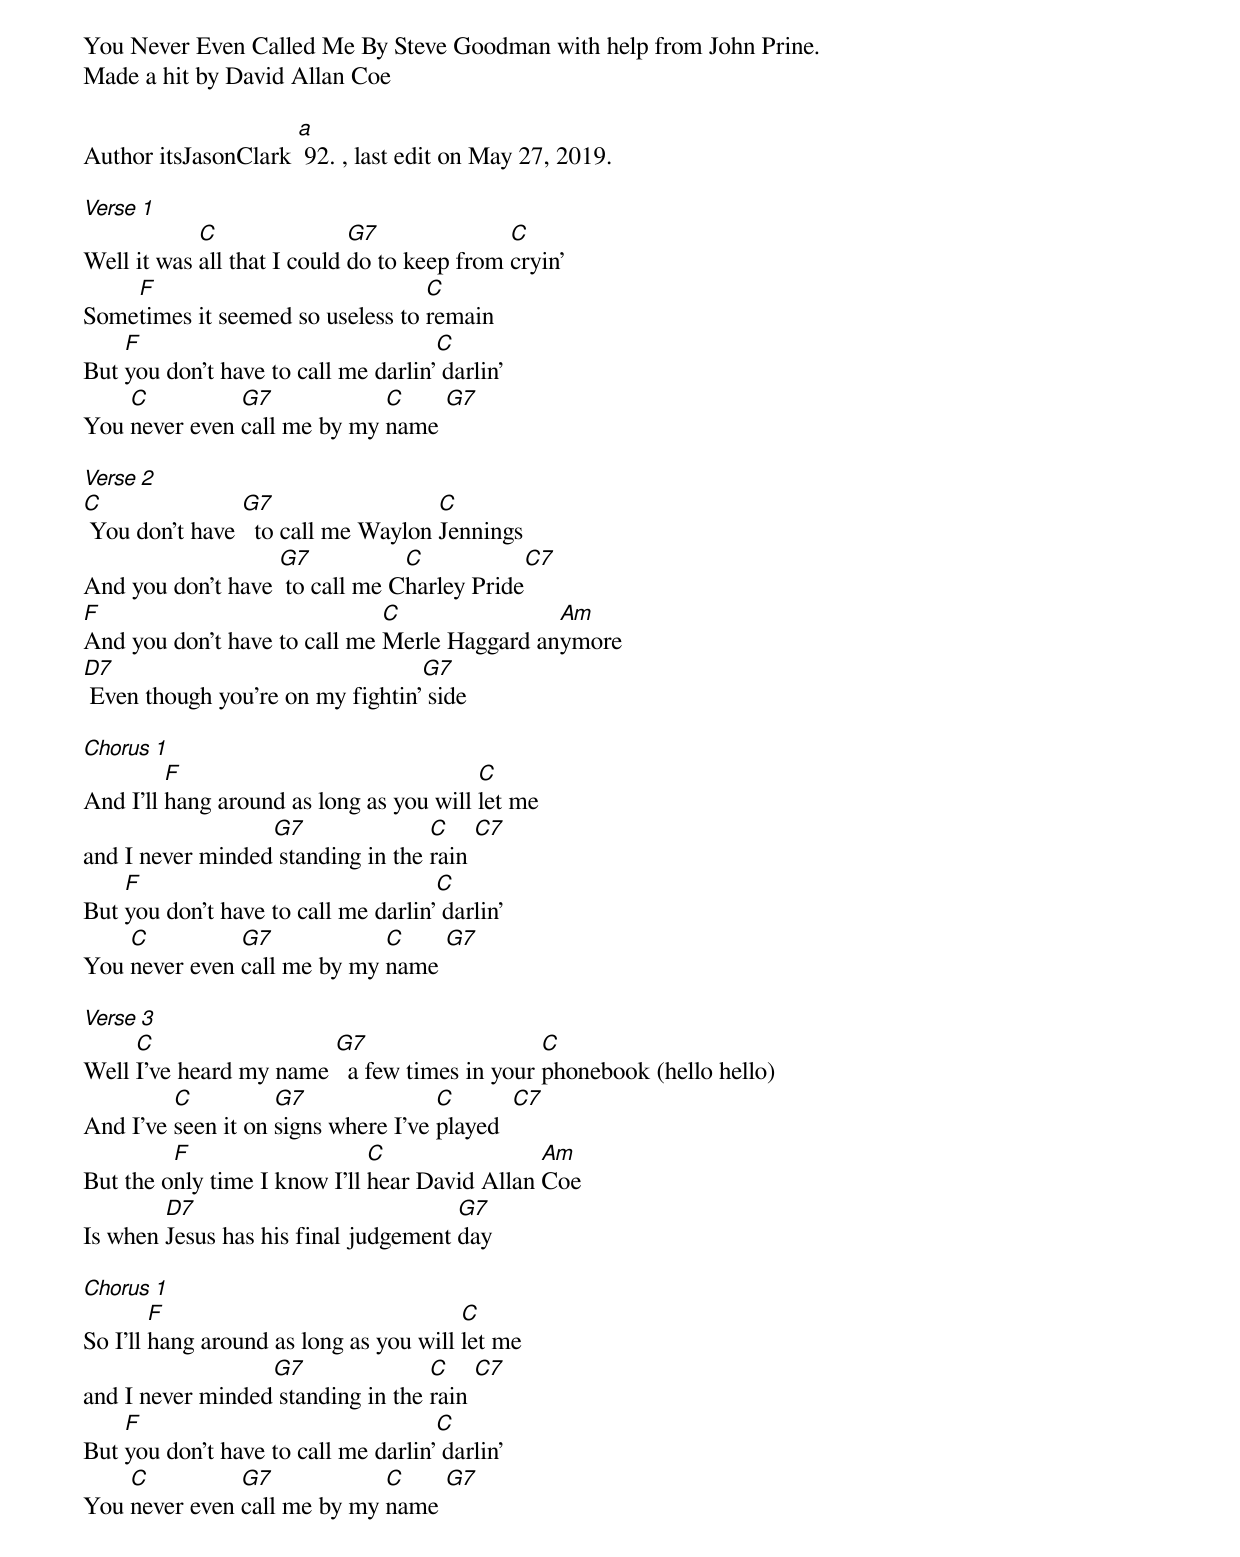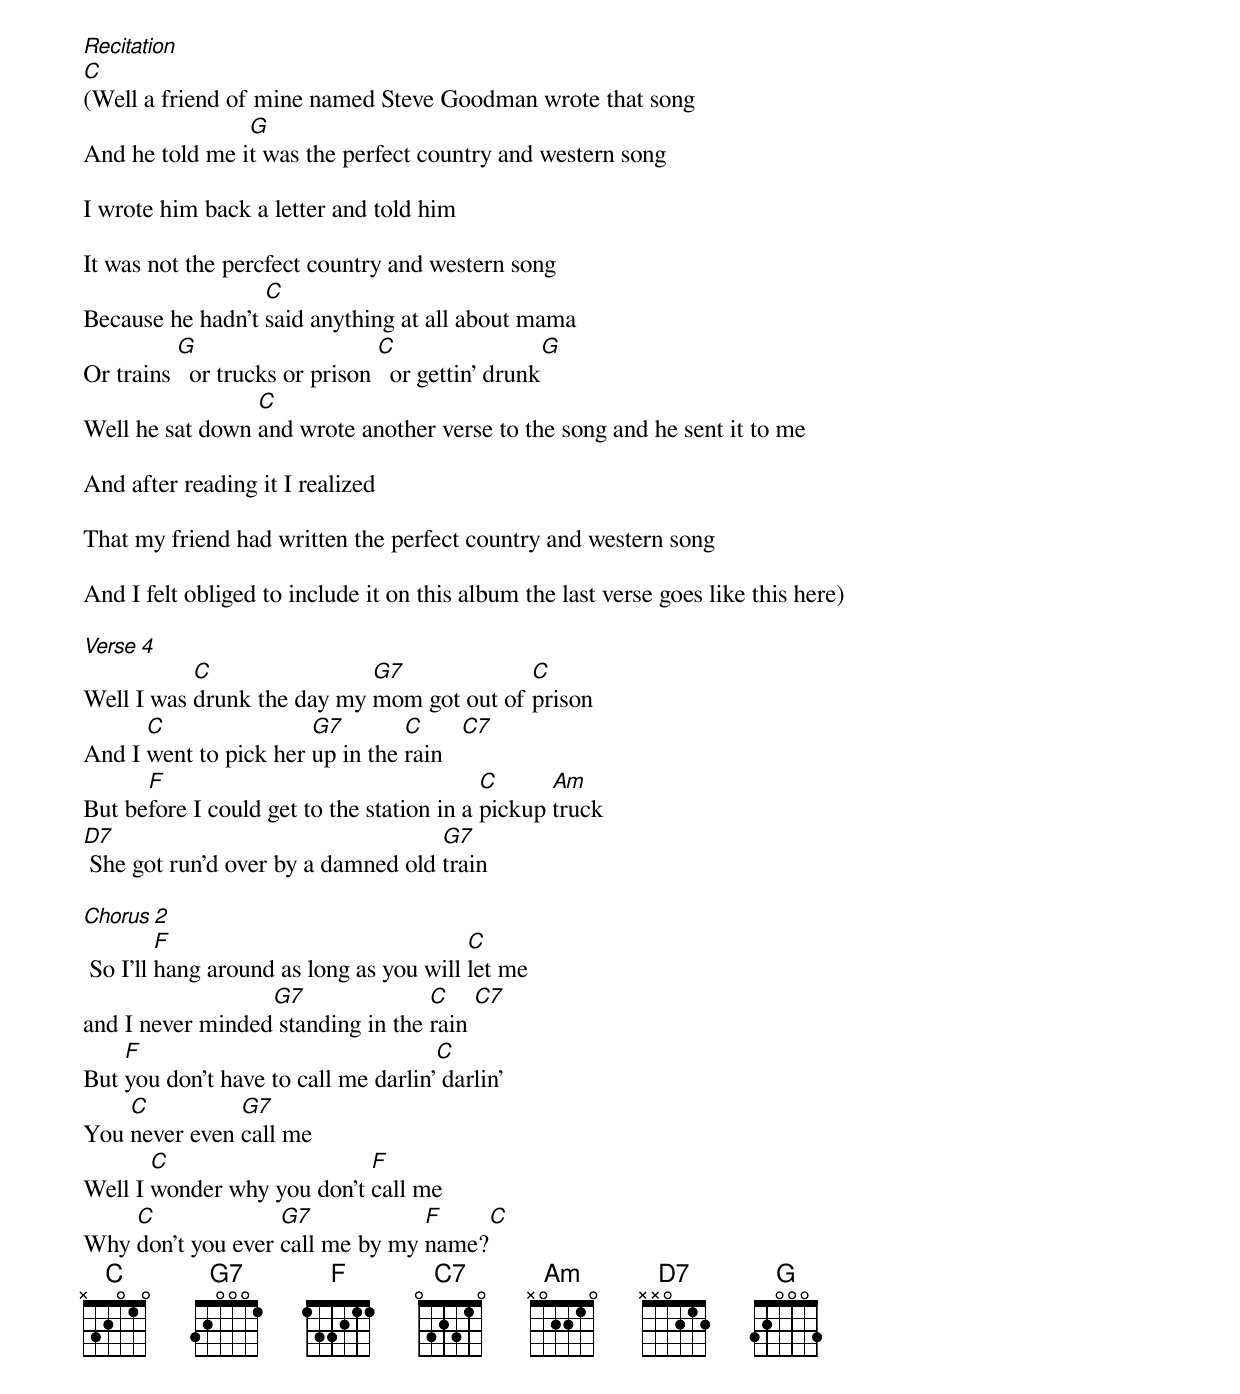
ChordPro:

You Never Even Called Me By Steve Goodman with help from John Prine.
Made a hit by David Allan Coe

Author itsJasonClark [a] 92. , last edit on May 27, 2019.

[Verse 1]
Well it was [C]all that I could [G7]do to keep from [C]cryin'
Some[F]times it seemed so useless to [C]remain
But [F]you don't have to call me darlin'[C] darlin'
You [C]never even [G7]call me by my [C]name [G7]

[Verse 2]
[C] You don't have [G7]  to call me Waylon [C]Jennings
And you don't have [G7] to call me C[C]harley Pride[C7]
[F]And you don't have to call me [C]Merle Haggard an[Am]ymore
[D7] Even though you're on my fightin'[G7] side

[Chorus 1]
And I'll [F]hang around as long as you will [C]let me
and I never minded[G7] standing in the [C]rain [C7]
But [F]you don't have to call me darlin'[C] darlin'
You [C]never even [G7]call me by my [C]name [G7]

[Verse 3]
Well [C]I've heard my name [G7]  a few times in your [C]phonebook (hello hello)
And I've [C]seen it on [G7]signs where I've [C]played  [C7]
But the o[F]nly time I know I'll [C]hear David Allan [Am]Coe
Is when [D7]Jesus has his final judgement [G7]day

[Chorus 1]
So I'll [F]hang around as long as you will [C]let me
and I never minded[G7] standing in the [C]rain [C7]
But [F]you don't have to call me darlin'[C] darlin'
You [C]never even [G7]call me by my [C]name [G7]

[Recitation]
[C](Well a friend of mine named Steve Goodman wrote that song
And he told me i[G]t was the perfect country and western song

I wrote him back a letter and told him

It was not the percfect country and western song
Because he hadn't [C]said anything at all about mama
Or trains [G]  or trucks or prison [C]  or gettin' drunk[G]
Well he sat down [C]and wrote another verse to the song and he sent it to me

And after reading it I realized

That my friend had written the perfect country and western song

And I felt obliged to include it on this album the last verse goes like this here)

[Verse 4]
Well I was [C]drunk the day my [G7]mom got out of [C]prison
And I [C]went to pick her [G7]up in the [C]rain   [C7]
But be[F]fore I could get to the station in a [C]pickup [Am]truck
[D7] She got run'd over by a damned old [G7]train

[Chorus 2]
 So I'll [F]hang around as long as you will [C]let me
and I never minded[G7] standing in the [C]rain [C7]
But [F]you don't have to call me darlin'[C] darlin'
You [C]never even [G7]call me
Well I [C]wonder why you don't [F]call me
Why [C]don't you ever [G7]call me by my [F]name?[C]
